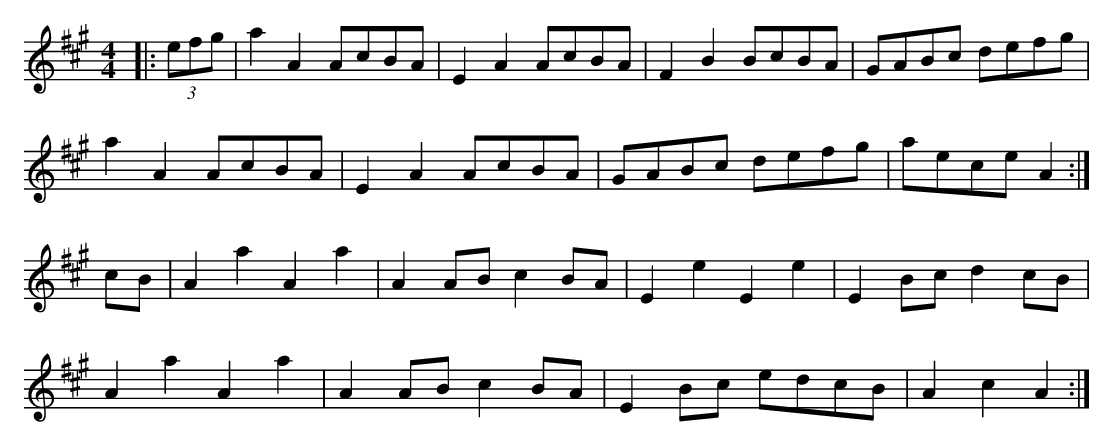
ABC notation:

X:1
M:4/4
K:A
|:(3efg|a2A2 AcBA|E2A2 AcBA|F2B2 BcBA|GABc defg|
a2A2 AcBA|E2A2 AcBA|GABc defg|aece A2:|
cB|A2a2 A2a2|A2AB c2BA|E2e2 E2e2|E2Bc d2cB|
A2a2 A2a2|A2AB c2BA|E2Bc edcB|A2c2 A2:|
